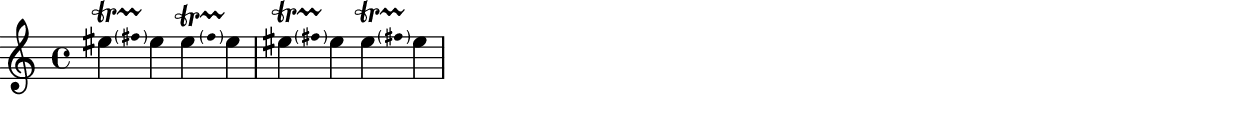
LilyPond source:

%% Generated by lilypond-book.py
%% Options: [exampleindent=10.16\mm,fragment,indent=0\mm,line-width=160\mm,quote,relative=2]
\include "lilypond-book-preamble.ly"


% ****************************************************************
% Start cut-&-pastable-section
% ****************************************************************



\paper {
  indent = 0\mm
  line-width = 160\mm
  % offset the left padding, also add 1mm as lilypond creates cropped
  % images with a little space on the right
  line-width = #(- line-width (* mm  3.000000) (* mm 1))
  line-width = 160\mm - 2.0 * 10.16\mm
  % offset the left padding, also add 1mm as lilypond creates cropped
  % images with a little space on the right
  line-width = #(- line-width (* mm  3.000000) (* mm 1))
}

\layout {
  
}



\relative c''
{


% ****************************************************************
% ly snippet contents follows:
% ****************************************************************
\sourcefileline 1359
\pitchedTrill
eis4\startTrillSpan fis
eis4\stopTrillSpan

\pitchedTrill
eis4\startTrillSpan fis
eis4\stopTrillSpan

\pitchedTrill
eis4\startTrillSpan fis
eis4\stopTrillSpan

\pitchedTrill
eis4\startTrillSpan fis!
eis4\stopTrillSpan



% ****************************************************************
% end ly snippet
% ****************************************************************
}
